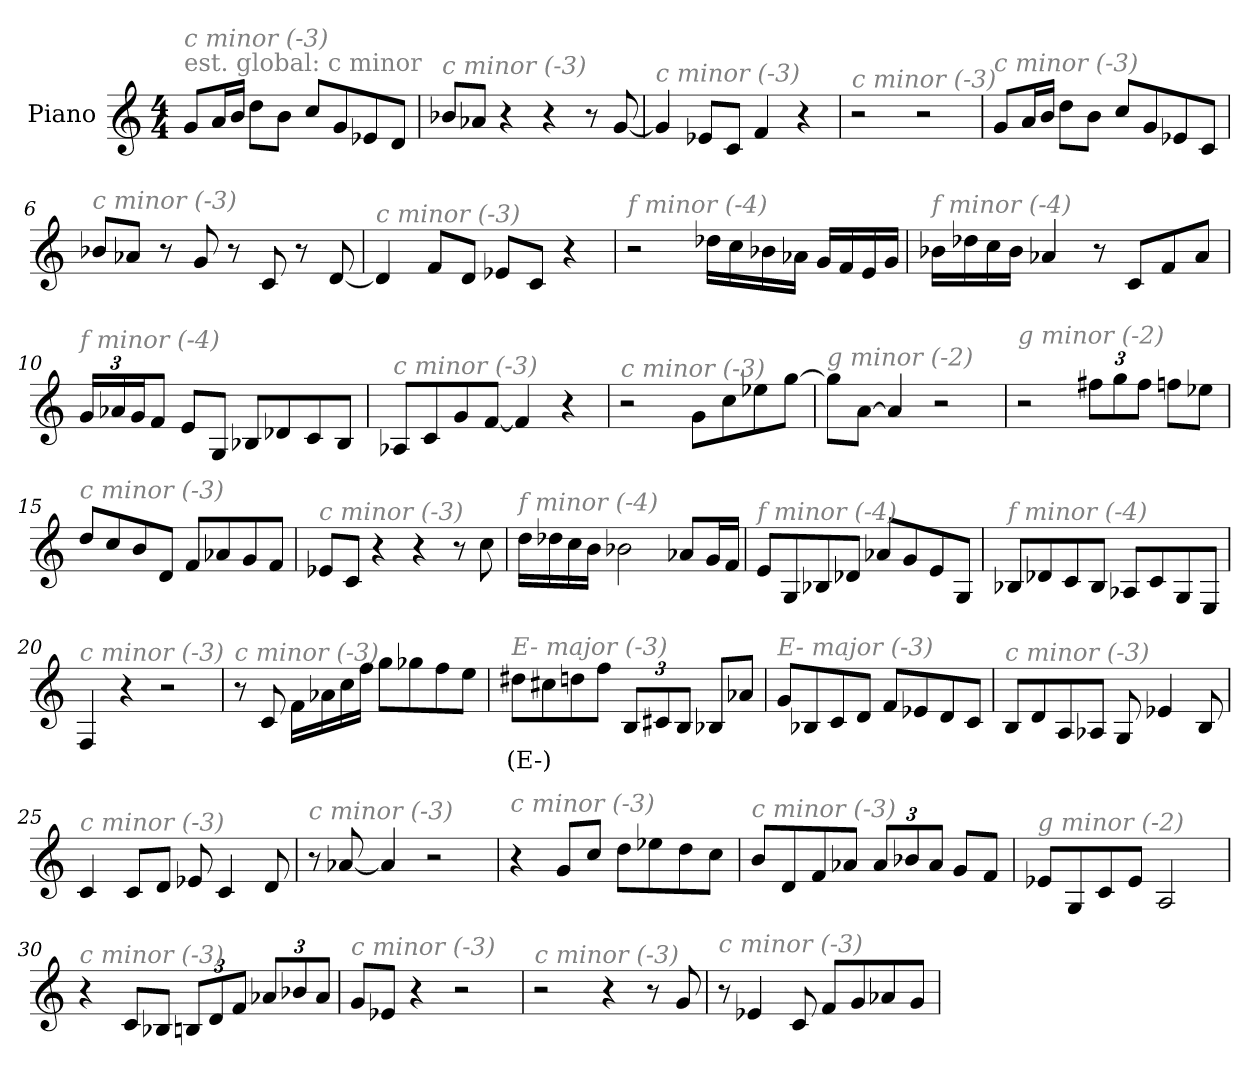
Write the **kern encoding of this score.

**kern	**text
*part1	*part1
*staff1	*staff1
*I"Piano	*
*I'Pno	*
*clefG2	*
*k[]	*
*M4/4	*
*MM224	*
=1	=1
!LO:TX:a:color=#808080:t=est. global&colon; c minor	!
!LO:TX:i:color=#808080:t=c minor (-3)	!
8g/L	.
16a/L	.
16b/JJ	.
8dd\L	.
8b\J	.
8cc/L	.
8g/	.
8e-X/	.
8d/J	.
=2	=2
!LO:TX:i:color=#808080:t=c minor (-3)	!
8b-X/L	.
8a-X/J	.
4r	.
4r	.
8r	.
[8g/	.
=3	=3
!LO:TX:i:color=#808080:t=c minor (-3)	!
4g/]	.
8e-X/L	.
8c/J	.
4f/	.
4r	.
=4	=4
!LO:TX:i:color=#808080:t=c minor (-3)	!
2r	.
2r	.
!!LO:LB:g=z
=5	=5
!LO:TX:i:color=#808080:t=c minor (-3)	!
8g/L	.
16a/L	.
16b/JJ	.
8dd\L	.
8b\J	.
8cc/L	.
8g/	.
8e-X/	.
8c/J	.
=6	=6
!LO:TX:i:color=#808080:t=c minor (-3)	!
8b-X/L	.
8a-X/J	.
8r	.
8g/	.
8r	.
8c/	.
8r	.
[8d/	.
=7	=7
!LO:TX:i:color=#808080:t=c minor (-3)	!
4d/]	.
8f/L	.
8d/J	.
8e-X/L	.
8c/J	.
4r	.
=8	=8
!LO:TX:i:color=#808080:t=f minor (-4)	!
2r	.
16dd-X\LL	.
16cc\	.
16b-X\	.
16a-X\JJ	.
16g/LL	.
16f/	.
16e/	.
16g/JJ	.
!!LO:LB:g=z
=9	=9
!LO:TX:i:color=#808080:t=f minor (-4)	!
16b-X\LL	.
16dd-X\	.
16cc\	.
16b-\JJ	.
4a-X/	.
8r	.
8c/L	.
8f/	.
8a-/J	.
=10	=10
*Xbrackettup	*
!LO:TX:i:color=#808080:t=f minor (-4)	!
24g/LL	.
24a-X/	.
24g/J	.
8f/J	.
8e/L	.
8G/J	.
8B-X/L	.
8d-X/	.
8c/	.
8B-/J	.
=11	=11
!LO:TX:i:color=#808080:t=c minor (-3)	!
8A-X/L	.
8c/	.
8g/	.
[8f/J	.
4f/]	.
4r	.
=12	=12
!LO:TX:i:color=#808080:t=c minor (-3)	!
2r	.
8g\L	.
8cc\	.
8ee-X\	.
[8gg\J	.
!!LO:LB:g=z
=13	=13
!LO:TX:i:color=#808080:t=g minor (-2)	!
8gg\L]	.
[8a\J	.
4a/]	.
2r	.
=14	=14
!LO:TX:i:color=#808080:t=g minor (-2)	!
2r	.
12ff#X\L	.
12gg\	.
12ff#\J	.
8ffn\L	.
8ee-X\J	.
=15	=15
!LO:TX:i:color=#808080:t=c minor (-3)	!
8dd/L	.
8cc/	.
8b/	.
8d/J	.
8f/L	.
8a-X/	.
8g/	.
8f/J	.
=16	=16
!LO:TX:i:color=#808080:t=c minor (-3)	!
8e-X/L	.
8c/J	.
4r	.
4r	.
8r	.
8cc\	.
!!LO:LB:g=z
=17	=17
!LO:TX:i:color=#808080:t=f minor (-4)	!
16dd\LL	.
16dd-X\	.
16cc\	.
16b\JJ	.
2b-X\	.
8a-X/L	.
16g/L	.
16f/JJ	.
=18	=18
!LO:TX:i:color=#808080:t=f minor (-4)	!
8e/L	.
8G/	.
8B-X/	.
8d-X/J	.
8a-X/L	.
8g/	.
8e/	.
8G/J	.
=19	=19
!LO:TX:i:color=#808080:t=f minor (-4)	!
8B-X/L	.
8d-X/	.
8c/	.
8B-/J	.
8A-X/L	.
8c/	.
8G/	.
8E/J	.
=20	=20
!LO:TX:i:color=#808080:t=c minor (-3)	!
4F/	.
4r	.
2r	.
!!LO:LB:g=z
=21	=21
!LO:TX:i:color=#808080:t=c minor (-3)	!
8r	.
8c/	.
16f\LL	.
16a-X\	.
16cc\	.
16ff\JJ	.
8gg\L	.
8gg-X\	.
8ff\	.
8ee\J	.
=22	=22
!LO:TX:i:color=#808080:t=E- major (-3)	!
8dd#Xi\L	(E-)
8cc#X\	.
8dd\	.
8ff\J	.
12B/L	.
12c#X/	.
12B/J	.
8B-X/L	.
8a-X/J	.
=23	=23
!LO:TX:i:color=#808080:t=E- major (-3)	!
8g/L	.
8B-X/	.
8c/	.
8d/J	.
8f/L	.
8e-X/	.
8d/	.
8c/J	.
!!LO:LB:g=z
=24	=24
!LO:TX:i:color=#808080:t=c minor (-3)	!
8B/L	.
8d/	.
8A/	.
8A-X/J	.
8G/	.
4e-X/	.
8B/	.
=25	=25
!LO:TX:i:color=#808080:t=c minor (-3)	!
4c/	.
8c/L	.
8d/J	.
8e-X/	.
4c/	.
8d/	.
=26	=26
!LO:TX:i:color=#808080:t=c minor (-3)	!
8r	.
[8a-X/	.
4a-/]	.
2r	.
=27	=27
!LO:TX:i:color=#808080:t=c minor (-3)	!
4r	.
8g/L	.
8cc/J	.
8dd\L	.
8ee-X\	.
8dd\	.
8cc\J	.
!!LO:LB:g=z
=28	=28
!LO:TX:i:color=#808080:t=c minor (-3)	!
8b/L	.
8d/	.
8f/	.
8a-X/J	.
12a-/L	.
12b-X/	.
12a-/J	.
8g/L	.
8f/J	.
=29	=29
!LO:TX:i:color=#808080:t=g minor (-2)	!
8e-X/L	.
8G/	.
8c/	.
8e-/J	.
2A/	.
=30	=30
!LO:TX:i:color=#808080:t=c minor (-3)	!
4r	.
8c/L	.
8B-X/J	.
12Bn/L	.
12d/	.
12f/J	.
12a-X/L	.
12b-X/	.
12a-/J	.
=31	=31
!LO:TX:i:color=#808080:t=c minor (-3)	!
8g/L	.
8e-X/J	.
4r	.
2r	.
=32	=32
!LO:TX:i:color=#808080:t=c minor (-3)	!
2r	.
4r	.
8r	.
8g/	.
!!LO:LB:g=z
=33	=33
!LO:TX:i:color=#808080:t=c minor (-3)	!
8r	.
4e-X/	.
8c/	.
8f/L	.
8g/	.
8a-X/	.
8g/J	.
=	=
*-	*-
